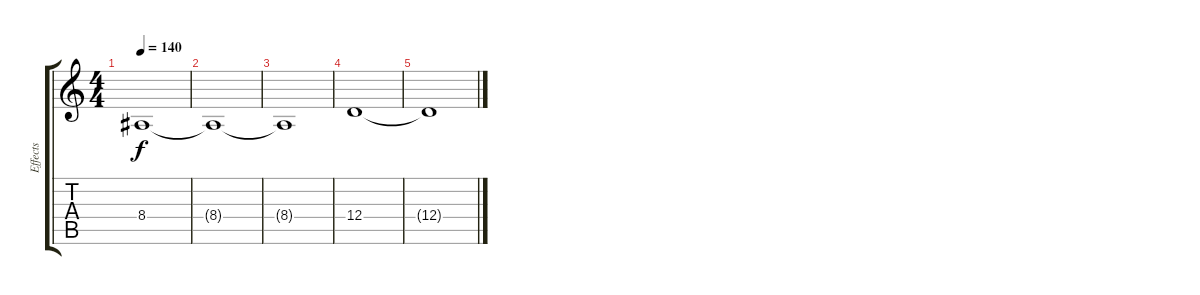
\track ("Effects" "Effects") {instrument synthstrings1}
\staff {score tabs}
\tuning (E4 B3 G3 D3 A2 D2) {hide}
\ts (4 4)
\tempo 140
\clef g2
\ks c
8.4{t}.1{dy f} |
8.4{t}.1 |
8.4{t}.1 |
12.4.1 |
12.4{t}.1
